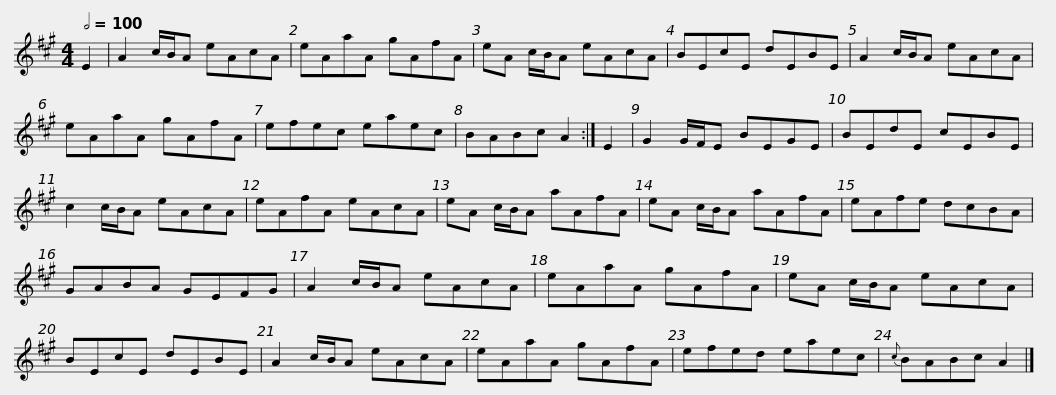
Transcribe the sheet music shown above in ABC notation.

X:1
L:1/8
Q:1/2=100
M:4/4
I:linebreak $
K:A
V:1 treble
V:1
 E2 | A2 c/B/A eAcA | eAaA gAfA | eA c/B/A eAcA | BEcE dEBE | %5
 A2 c/B/A eAcA |$ eAaA gAfA | efec eaec | BABc A2 :| E2 | %10
 G2 G/F/E BEGE | BEdE cEBE |$ c2 c/B/A eAcA | eAfA eAcA | eA c/B/A aAfA | %15
 eA c/B/A aAfA | eAfe dcBA |$ GABA GEFG | A2 c/B/A eAcA | eAaA gAfA | %20
 eA c/B/A eAcA | BEcE dEBE |$ A2 c/B/A eAcA | eAaA gAfA | efed eaec | %25
{c} BABc A2 |] %26
